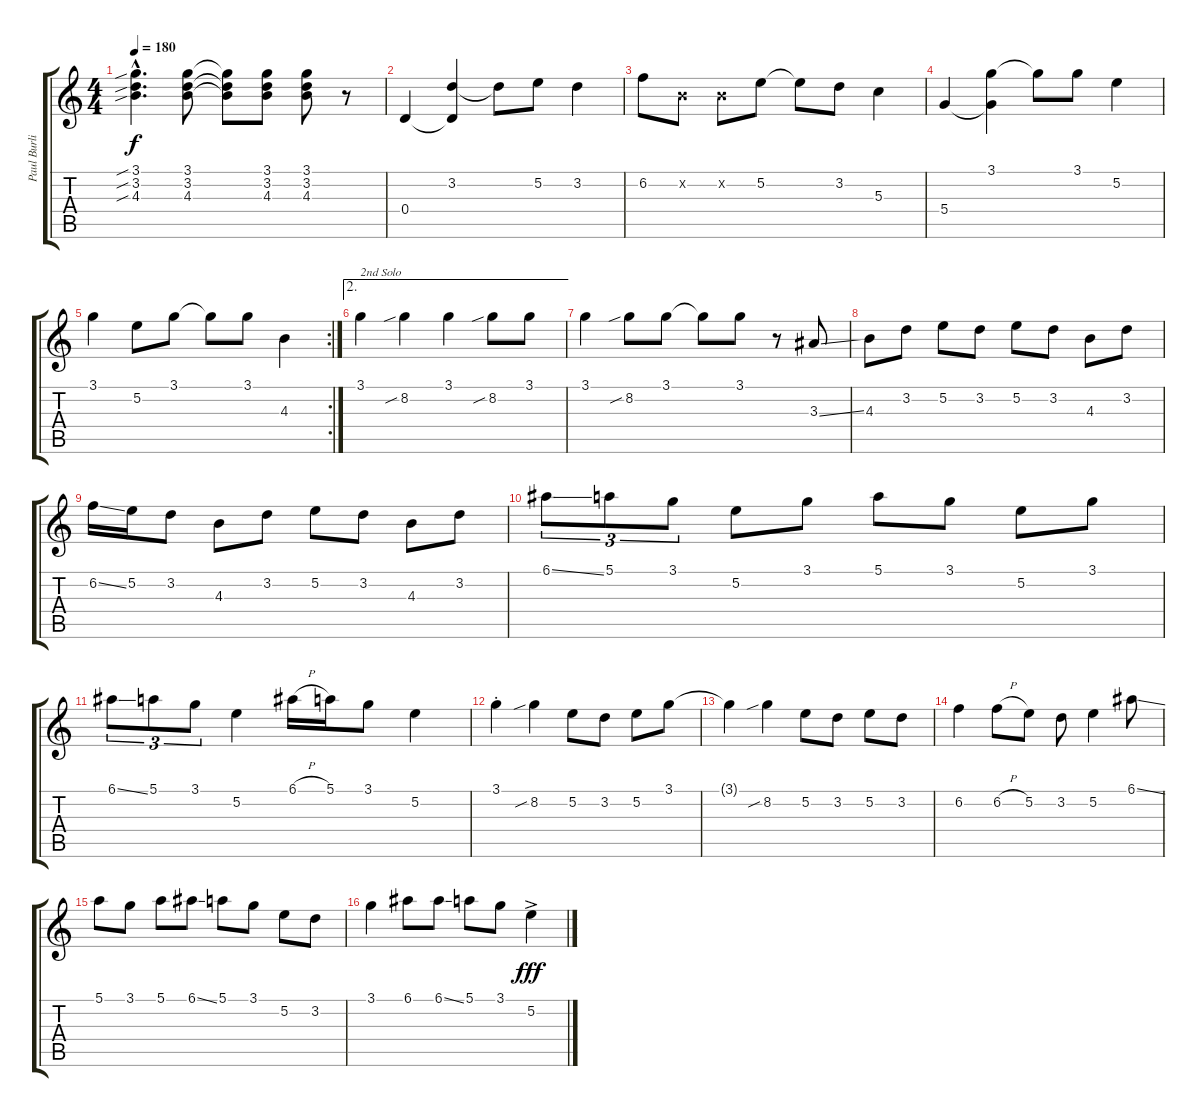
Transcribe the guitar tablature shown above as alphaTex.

\track ("Paul Burlison" "Paul Burli") {instrument electricguitarjazz}
\staff {score tabs}
\tuning (E4 B3 G3 D3 A2 E2) {hide}
\ts (4 4)
\tempo 180
\clef g2
\ks c
(3.1{sib hac} 3.2{sib hac} 4.3{sib hac}).4{d dy f} (3.1 3.2 4.3).8 (3.1{t} 3.2{t} 4.3{t}).8 (3.1 3.2 4.3).8 (3.1 3.2 4.3).8 r.8 |
0.4.4 (3.2 0.4{t}).4 3.2{t}.8 5.2.8 3.2.4 |
6.2.8 0.2{x}.8 0.2{x}.8 5.2.8 5.2{t}.8 3.2.8 5.3.4 |
5.4.4 (3.1 5.4{t}).4 3.1{t}.8 3.1.8 5.2.4 |
\rc 2
3.1.4 5.2.8 3.1.8 3.1{t}.8 3.1.8 4.3.4 |
\ae 2
3.1.4{txt "2nd Solo"} 8.2{sib}.4 3.1.4 8.2{sib}.8 3.1.8 |
3.1.4 8.2{sib}.8 3.1.8 3.1{t}.8 3.1.8 r.8 3.3{ss}.8 |
4.3.8 3.2.8 5.2.8 3.2.8 5.2.8 3.2.8 4.3.8 3.2.8 |
6.2{ss}.16 5.2.16 3.2.8 4.3.8 3.2.8 5.2.8 3.2.8 4.3.8 3.2.8 |
6.1{ss}.8{tu (3 2)} 5.1.8{tu (3 2)} 3.1.8{tu (3 2)} 5.2.8 3.1.8 5.1.8 3.1.8 5.2.8 3.1.8 |
6.1{ss}.8{tu (3 2)} 5.1.8{tu (3 2)} 3.1.8{tu (3 2)} 5.2.4 6.1{h}.16 5.1.16 3.1.8 5.2.4 |
3.1{st}.4 8.2{sib}.4 5.2.8 3.2.8 5.2.8 3.1.8 |
3.1{t}.4 8.2{sib}.4 5.2.8 3.2.8 5.2.8 3.2.8 |
6.2.4 6.2{h}.8 5.2.8 3.2.8 5.2.4 6.1{ss}.8 |
5.1.8 3.1.8 5.1.8 6.1{ss}.8 5.1.8 3.1.8 5.2.8 3.2.8 |
3.1.4 6.1.8 6.1{ss}.8 5.1.8 3.1.8 5.2{ac}.4{dy fff}
